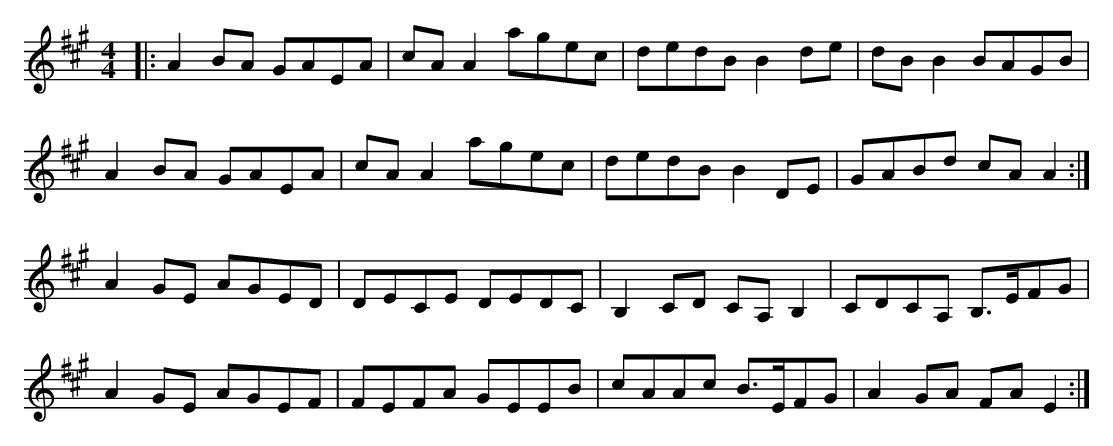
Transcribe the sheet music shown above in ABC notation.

X:1
M:4/4
K:A
|:A2BA GAEA|cAA2 agec|dedB B2de|dBB2 BAGB|
A2BA GAEA|cAA2 agec|dedB B2DE|GABd cAA2:|
A2GE AGED|DECE DEDC|B,2CD CA,B,2|CDCA, B,>EFG|
A2GE AGEF|FEFA GEEB|cAAc B>EFG|A2GA FAE2:|
